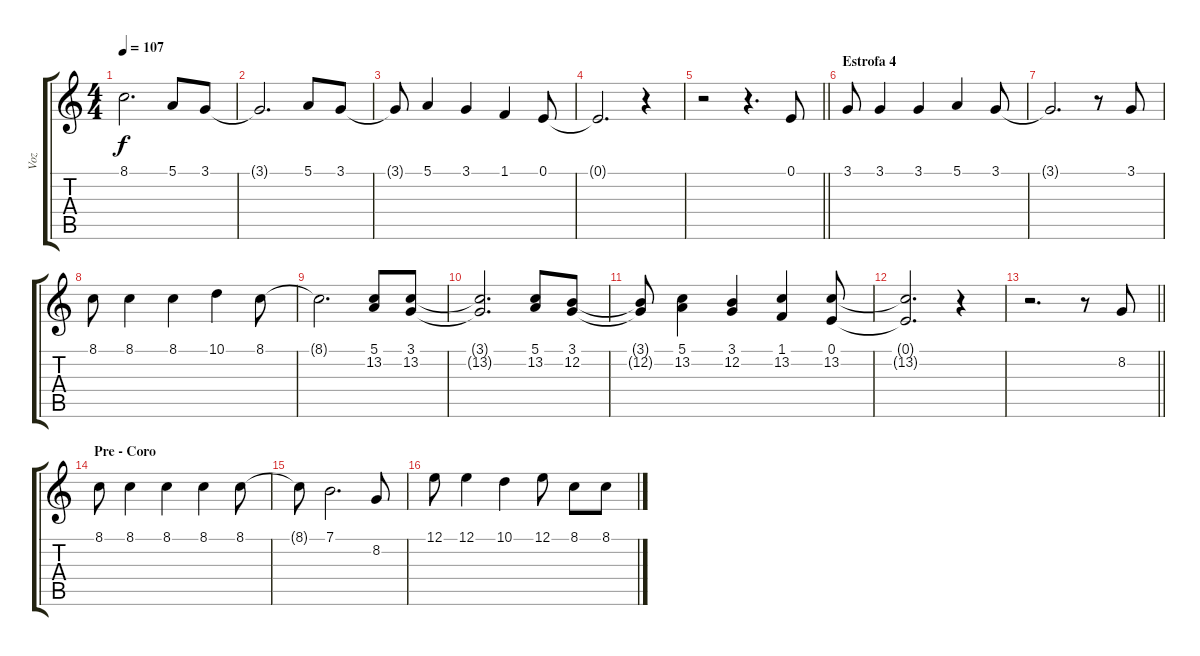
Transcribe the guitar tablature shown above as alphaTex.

\track ("Voz" "Voz") {instrument lead3calliope}
\staff {score tabs}
\tuning (E4 B3 G3 D3 A2 E2) {hide}
\ts (4 4)
\tempo 107
\clef g2
\ks c
8.1{t}.2{d dy f} 5.1.8 3.1.8 |
3.1{t}.2{d} 5.1.8 3.1.8 |
3.1{t}.8 5.1.4 3.1.4 1.1.4 0.1.8 |
0.1{t}.2{d} r.4 |
\barLineRight lightlight
r.2 r.4{d} 0.1.8 |
\section ("" "Estrofa 4")
3.1.8 3.1.4 3.1.4 5.1.4 3.1.8 |
3.1{t}.2{d} r.8 3.1.8 |
8.1.8 8.1.4 8.1.4 10.1.4 8.1.8 |
8.1{t}.2{d} (5.1 13.2).8 (3.1 13.2).8 |
(3.1{t} 13.2{t}).2{d} (5.1 13.2).8 (3.1 12.2).8 |
(3.1{t} 12.2{t}).8 (5.1 13.2).4 (3.1 12.2).4 (1.1 13.2).4 (0.1 13.2).8 |
(0.1{t} 13.2{t}).2{d} r.4 |
\barLineRight lightlight
r.2{d} r.8 8.2.8 |
\section ("" "Pre - Coro")
8.1.8 8.1.4 8.1.4 8.1.4 8.1.8 |
8.1{t}.8 7.1.2{d} 8.2.8 |
12.1.8 12.1.4 10.1.4 12.1.8 8.1.8 8.1.8
